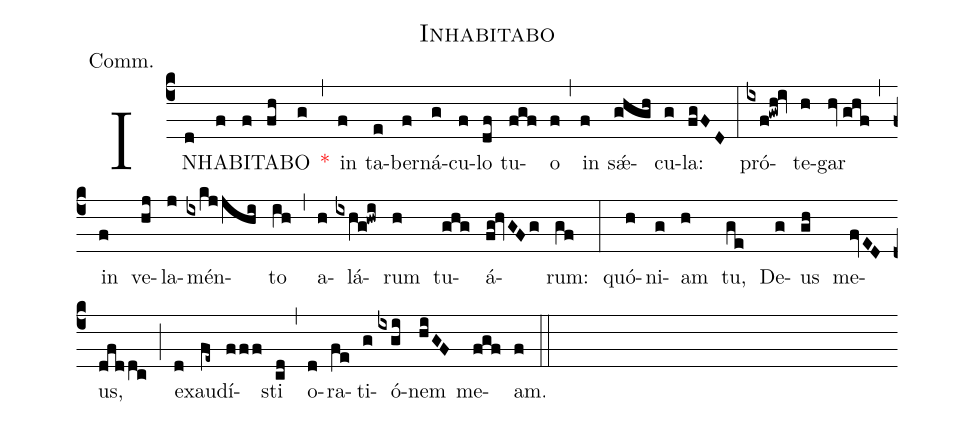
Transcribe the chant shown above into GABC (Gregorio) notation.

name:Inhabitabo;
annotation:Comm.;
mode:VI.;
office-part:Communion;
%%
(c4) IN(d)HA(f)BI(f)TA(fh)BO(g) <v>\red{*}</v>(,) in(f) ta(e)ber(f)ná(g)cu(f)lo(df) tu(fgf)o(f) (,) in(f) s<sp>'ae</sp>(ghgh)cu(g)la:(fgFD) (:) pró(ixf!gwh!iv)te(h)gar(hv//ghf) (,) in(f) ve(hj)la(j)mén(ixkjjhi)to(ih) (,) a(h)lá(ixhg!hwi)rum(h) tu(ghg)á(fg!hvGFg)rum:(gf) (:) quó(h)ni(g)am(h) tu,(ge) De(g)us(gh) me(fvED)us,(dfddc) (;) ex(d)au(fe~)dí(fff)sti(cd) (,) o(d)ra(fe)ti(g)ó(ixgi)nem(hiGF) me(fgf)am.(f) (::)
